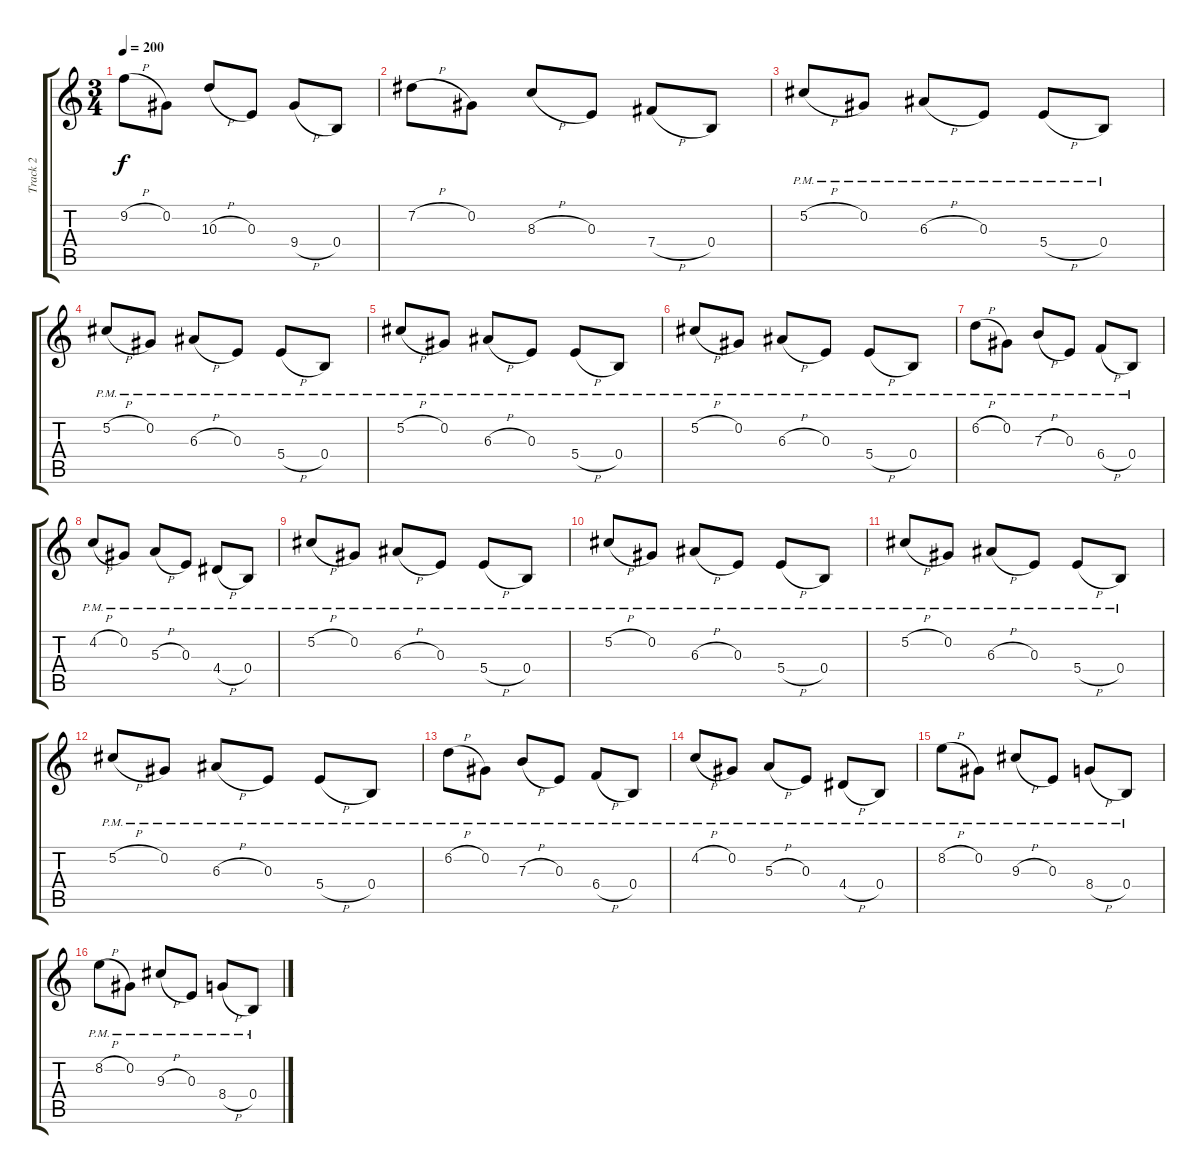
\track ("Track 2" "Track 2") {instrument distortionguitar}
\staff {score tabs}
\tuning (Db4 Ab3 E3 B2 Gb2 Db2) {hide}
\ts (3 4)
\tempo 200
\clef g2
\ks c
9.2{h}.8{dy f} 0.2.8 10.3{h}.8 0.3.8 9.4{h}.8 0.4.8 |
7.2{h}.8 0.2.8 8.3{h}.8 0.3.8 7.4{h}.8 0.4.8 |
5.2{h pm}.8 0.2{pm}.8 6.3{h pm}.8 0.3{pm}.8 5.4{h pm}.8 0.4{pm}.8 |
5.2{h pm}.8 0.2{pm}.8 6.3{h pm}.8 0.3{pm}.8 5.4{h pm}.8 0.4{pm}.8 |
5.2{h pm}.8 0.2{pm}.8 6.3{h pm}.8 0.3{pm}.8 5.4{h pm}.8 0.4{pm}.8 |
5.2{h pm}.8 0.2{pm}.8 6.3{h pm}.8 0.3{pm}.8 5.4{h pm}.8 0.4{pm}.8 |
6.2{h pm}.8 0.2{pm}.8 7.3{h pm}.8 0.3{pm}.8 6.4{h pm}.8 0.4{pm}.8 |
4.2{h pm}.8 0.2{pm}.8 5.3{h pm}.8 0.3{pm}.8 4.4{h pm}.8 0.4{pm}.8 |
5.2{h pm}.8 0.2{pm}.8 6.3{h pm}.8 0.3{pm}.8 5.4{h pm}.8 0.4{pm}.8 |
5.2{h pm}.8 0.2{pm}.8 6.3{h pm}.8 0.3{pm}.8 5.4{h pm}.8 0.4{pm}.8 |
5.2{h pm}.8 0.2{pm}.8 6.3{h pm}.8 0.3{pm}.8 5.4{h pm}.8 0.4{pm}.8 |
5.2{h pm}.8 0.2{pm}.8 6.3{h pm}.8 0.3{pm}.8 5.4{h pm}.8 0.4{pm}.8 |
6.2{h pm}.8 0.2{pm}.8 7.3{h pm}.8 0.3{pm}.8 6.4{h pm}.8 0.4{pm}.8 |
4.2{h pm}.8 0.2{pm}.8 5.3{h pm}.8 0.3{pm}.8 4.4{h pm}.8 0.4{pm}.8 |
8.2{h pm}.8 0.2{pm}.8 9.3{h pm}.8 0.3{pm}.8 8.4{h pm}.8 0.4{pm}.8 |
8.2{h pm}.8 0.2{pm}.8 9.3{h pm}.8 0.3{pm}.8 8.4{h pm}.8 0.4{pm}.8
